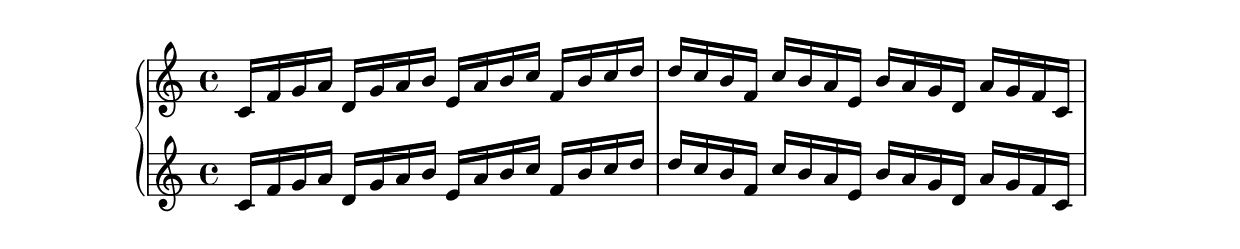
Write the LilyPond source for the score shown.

\version "2.19.83"
\language "english"
\score
{
    \context Score = "Score"
    <<
        \context PianoStaff = "PianoStaff"
        <<
            \context Staff = "Staff_1"
            {
                \context Voice = "Voice_1"
                {
                    c'16
                    f'16
                    g'16
                    a'16
                    d'16
                    g'16
                    a'16
                    b'16
                    e'16
                    a'16
                    b'16
                    c''16
                    f'16
                    b'16
                    c''16
                    d''16
                    d''16
                    c''16
                    b'16
                    f'16
                    c''16
                    b'16
                    a'16
                    e'16
                    b'16
                    a'16
                    g'16
                    d'16
                    a'16
                    g'16
                    f'16
                    c'16
                }
            }
            \context Staff = "Staff_2"
            {
                \context Voice = "Voice_2"
                {
                    c'16
                    f'16
                    g'16
                    a'16
                    d'16
                    g'16
                    a'16
                    b'16
                    e'16
                    a'16
                    b'16
                    c''16
                    f'16
                    b'16
                    c''16
                    d''16
                    d''16
                    c''16
                    b'16
                    f'16
                    c''16
                    b'16
                    a'16
                    e'16
                    b'16
                    a'16
                    g'16
                    d'16
                    a'16
                    g'16
                    f'16
                    c'16
                }
            }
        >>
    >>
}